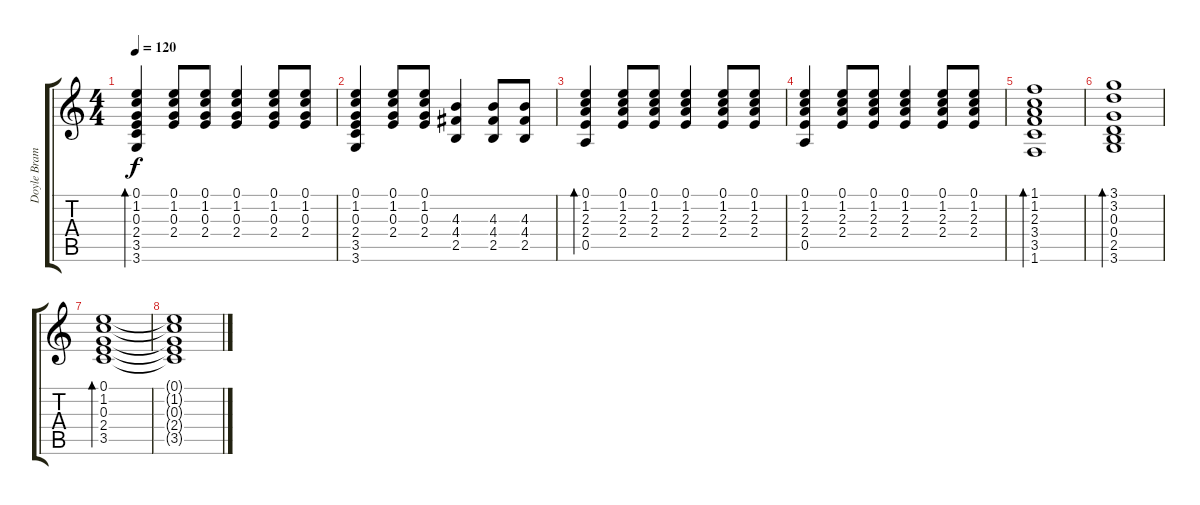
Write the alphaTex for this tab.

\track ("Doyle Bramhall II (Rhytm Acoustic Gui" "Doyle Bram") {instrument acousticguitarsteel}
\staff {score tabs}
\tuning (E4 B3 G3 D3 A2 E2) {hide}
\ts (4 4)
\tempo 120
\clef g2
\ks c
(0.1 1.2 0.3 2.4 3.5 3.6).4{bd 60 dy f} (0.1 1.2 0.3 2.4).8 (0.1 1.2 0.3 2.4).8 (0.1 1.2 0.3 2.4).4 (0.1 1.2 0.3 2.4).8 (0.1 1.2 0.3 2.4).8 |
(0.1 1.2 0.3 2.4 3.5 3.6).4 (0.1 1.2 0.3 2.4).8 (0.1 1.2 0.3 2.4).8 (4.3 4.4 2.5).4 (4.3 4.4 2.5).8 (4.3 4.4 2.5).8 |
(0.1 1.2 2.3 2.4 0.5).4{bd 60} (0.1 1.2 2.3 2.4).8 (0.1 1.2 2.3 2.4).8 (0.1 1.2 2.3 2.4).4 (0.1 1.2 2.3 2.4).8 (0.1 1.2 2.3 2.4).8 |
(0.1 1.2 2.3 2.4 0.5).4 (0.1 1.2 2.3 2.4).8 (0.1 1.2 2.3 2.4).8 (0.1 1.2 2.3 2.4).4 (0.1 1.2 2.3 2.4).8 (0.1 1.2 2.3 2.4).8 |
(1.1 1.2 2.3 3.4 3.5 1.6).1{bd 60} |
(3.1 3.2 0.3 0.4 2.5 3.6).1{bd 60} |
(0.1 1.2 0.3 2.4 3.5).1{bd 60 volume 1} |
(0.1{t} 1.2{t} 0.3{t} 2.4{t} 3.5{t}).1
